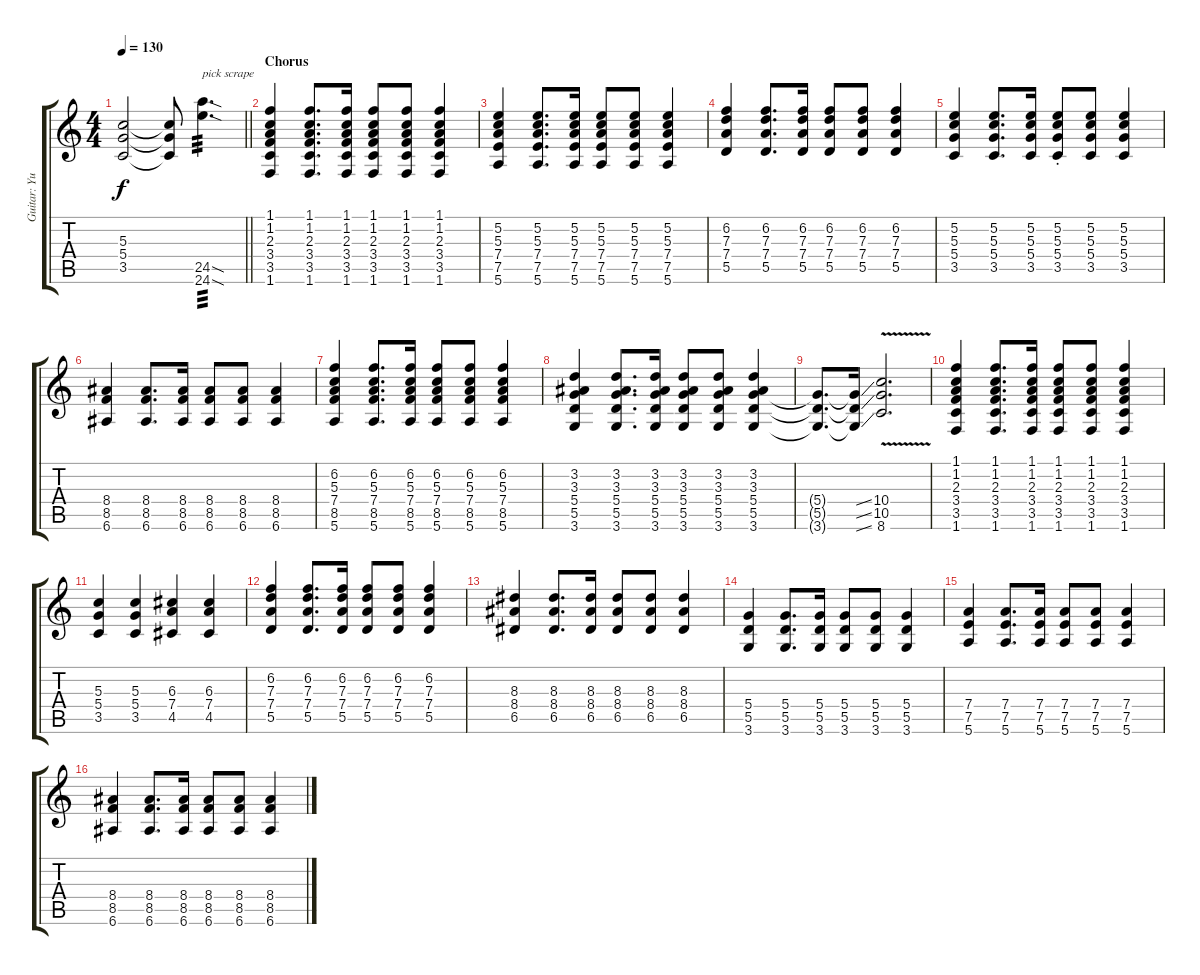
\track ("Guitar: Yui Hirasawa" "Guitar: Yu") {instrument distortionguitar}
\staff {score tabs}
\tuning (E4 B3 G3 D3 A2 E2) {hide}
\ts (4 4)
\tempo 130
\clef g2
\barLineRight lightlight
\ks c
(5.3 5.4 3.5).2{dy f} (5.3{t} 5.4{t} 3.5{t}).8 (24.5{sod} 24.6{sod}).4{d txt "pick scrape" tp 3} |
\section ("" "Chorus")
(1.1 1.2 2.3 3.4 3.5 1.6).4 (1.1 1.2 2.3 3.4 3.5 1.6).8{d} (1.1 1.2 2.3 3.4 3.5 1.6).16 (1.1 1.2 2.3 3.4 3.5 1.6).8 (1.1 1.2 2.3 3.4 3.5 1.6).8 (1.1 1.2 2.3 3.4 3.5 1.6).4 |
(5.2 5.3 7.4 7.5 5.6).4 (5.2 5.3 7.4 7.5 5.6).8{d} (5.2 5.3 7.4 7.5 5.6).16 (5.2 5.3 7.4 7.5 5.6).8 (5.2 5.3 7.4 7.5 5.6).8 (5.2 5.3 7.4 7.5 5.6).4 |
(6.2 7.3 7.4 5.5).4 (6.2 7.3 7.4 5.5).8{d} (6.2 7.3 7.4 5.5).16 (6.2 7.3 7.4 5.5).8 (6.2 7.3 7.4 5.5).8 (6.2 7.3 7.4 5.5).4 |
(5.2 5.3 5.4 3.5).4 (5.2 5.3 5.4 3.5).8{d} (5.2 5.3 5.4 3.5).16 (5.2{st} 5.3{st} 5.4{st} 3.5{st}).8 (5.2 5.3 5.4 3.5).8 (5.2 5.3 5.4 3.5).4 |
(8.4 8.5 6.6).4 (8.4 8.5 6.6).8{d} (8.4 8.5 6.6).16 (8.4 8.5 6.6).8 (8.4 8.5 6.6).8 (8.4 8.5 6.6).4 |
(6.2 5.3 7.4 8.5 5.6).4 (6.2 5.3 7.4 8.5 5.6).8{d} (6.2 5.3 7.4 8.5 5.6).16 (6.2 5.3 7.4 8.5 5.6).8 (6.2 5.3 7.4 8.5 5.6).8 (6.2 5.3 7.4 8.5 5.6).4 |
(3.2 3.3 5.4 5.5 3.6).4 (3.2 3.3 5.4 5.5 3.6).8{d} (3.2 3.3 5.4 5.5 3.6).16 (3.2 3.3 5.4 5.5 3.6).8 (3.2 3.3 5.4 5.5 3.6).8 (3.2 3.3 5.4 5.5 3.6).4 |
(5.4{t} 5.5{t} 3.6{t}).8{d} (5.4{ss t} 5.5{ss t} 3.6{ss t}).16 (10.4{v} 10.5 8.6).2{d} |
(1.1 1.2 2.3 3.4 3.5 1.6).4 (1.1 1.2 2.3 3.4 3.5 1.6).8{d} (1.1 1.2 2.3 3.4 3.5 1.6).16 (1.1 1.2 2.3 3.4 3.5 1.6).8 (1.1 1.2 2.3 3.4 3.5 1.6).8 (1.1 1.2 2.3 3.4 3.5 1.6).4 |
(5.3 5.4 3.5).4 (5.3 5.4 3.5).4 (6.3 7.4 4.5).4 (6.3 7.4 4.5).4 |
(6.2 7.3 7.4 5.5).4 (6.2 7.3 7.4 5.5).8{d} (6.2 7.3 7.4 5.5).16 (6.2 7.3 7.4 5.5).8 (6.2 7.3 7.4 5.5).8 (6.2 7.3 7.4 5.5).4 |
(8.3 8.4 6.5).4 (8.3 8.4 6.5).8{d} (8.3 8.4 6.5).16 (8.3 8.4 6.5).8 (8.3 8.4 6.5).8 (8.3 8.4 6.5).4 |
(5.4 5.5 3.6).4 (5.4 5.5 3.6).8{d} (5.4 5.5 3.6).16 (5.4 5.5 3.6).8 (5.4 5.5 3.6).8 (5.4 5.5 3.6).4 |
(7.4 7.5 5.6).4 (7.4 7.5 5.6).8{d} (7.4 7.5 5.6).16 (7.4 7.5 5.6).8 (7.4 7.5 5.6).8 (7.4 7.5 5.6).4 |
(8.4 8.5 6.6).4 (8.4 8.5 6.6).8{d} (8.4 8.5 6.6).16 (8.4 8.5 6.6).8 (8.4 8.5 6.6).8 (8.4 8.5 6.6).4
